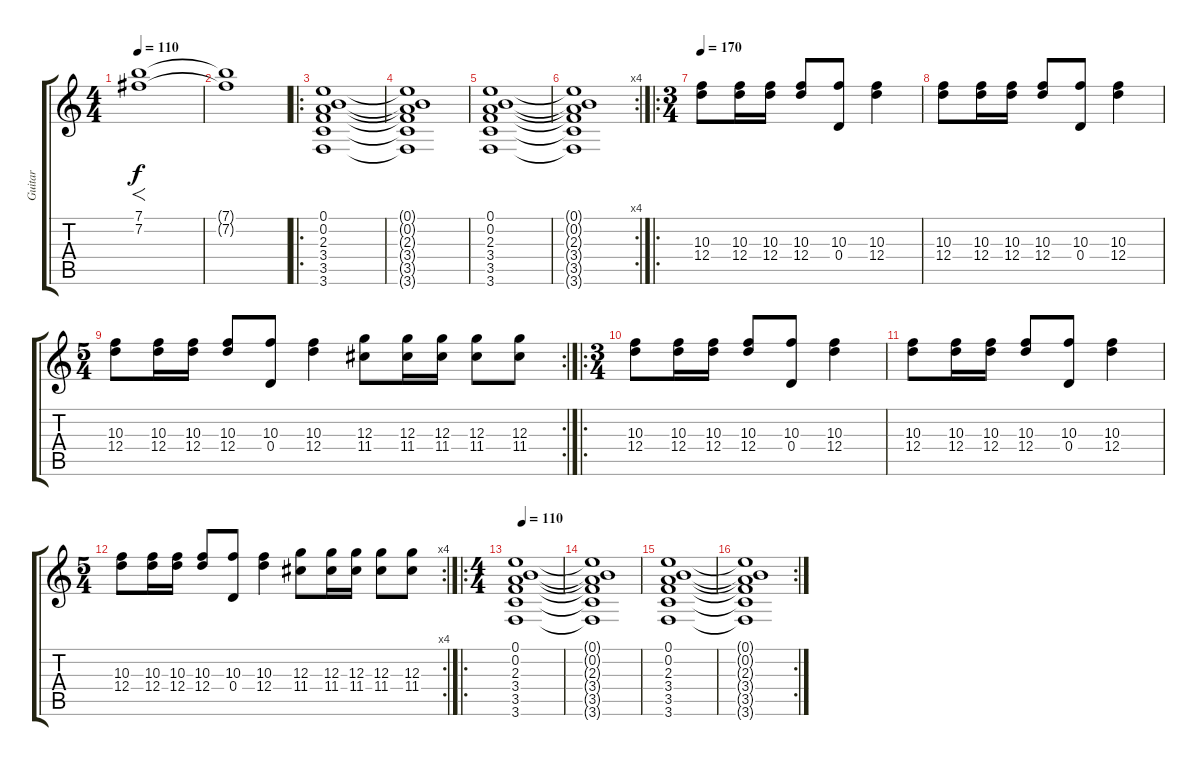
\track ("Guitar" "Guitar") {instrument distortionguitar}
\staff {score tabs}
\tuning (E4 B3 G3 D3 A2 D2) {hide}
\ts (4 4)
\tempo 110
\clef g2
\ks c
(7.1 7.2).1{f dy f instrument distortionguitar} |
(7.1{t} 7.2{t}).1 |
\ro
(0.1 0.2 2.3 3.4 3.5 3.6).1 |
(0.1{t} 0.2{t} 2.3{t} 3.4{t} 3.5{t} 3.6{t}).1 |
(0.1 0.2 2.3 3.4 3.5 3.6).1 |
\rc 4
(0.1{t} 0.2{t} 2.3{t} 3.4{t} 3.5{t} 3.6{t}).1 |
\ro
\ts (3 4)
\tempo 170
(10.3 12.4).8 (10.3 12.4).16 (10.3 12.4).16 (10.3 12.4).8 (10.3 0.4).8 (10.3 12.4).4 |
(10.3 12.4).8 (10.3 12.4).16 (10.3 12.4).16 (10.3 12.4).8 (10.3 0.4).8 (10.3 12.4).4 |
\rc 2
\ts (5 4)
(10.3 12.4).8 (10.3 12.4).16 (10.3 12.4).16 (10.3 12.4).8 (10.3 0.4).8 (10.3 12.4).4 (12.3 11.4).8 (12.3 11.4).16 (12.3 11.4).16 (12.3 11.4).8 (12.3 11.4).8 |
\ro
\ts (3 4)
(10.3 12.4).8 (10.3 12.4).16 (10.3 12.4).16 (10.3 12.4).8 (10.3 0.4).8 (10.3 12.4).4 |
(10.3 12.4).8 (10.3 12.4).16 (10.3 12.4).16 (10.3 12.4).8 (10.3 0.4).8 (10.3 12.4).4 |
\rc 4
\ts (5 4)
(10.3 12.4).8 (10.3 12.4).16 (10.3 12.4).16 (10.3 12.4).8 (10.3 0.4).8 (10.3 12.4).4 (12.3 11.4).8 (12.3 11.4).16 (12.3 11.4).16 (12.3 11.4).8 (12.3 11.4).8 |
\ro
\ts (4 4)
\tempo 110
(0.1 0.2 2.3 3.4 3.5 3.6).1 |
(0.1{t} 0.2{t} 2.3{t} 3.4{t} 3.5{t} 3.6{t}).1 |
(0.1 0.2 2.3 3.4 3.5 3.6).1 |
\rc 2
(0.1{t} 0.2{t} 2.3{t} 3.4{t} 3.5{t} 3.6{t}).1
